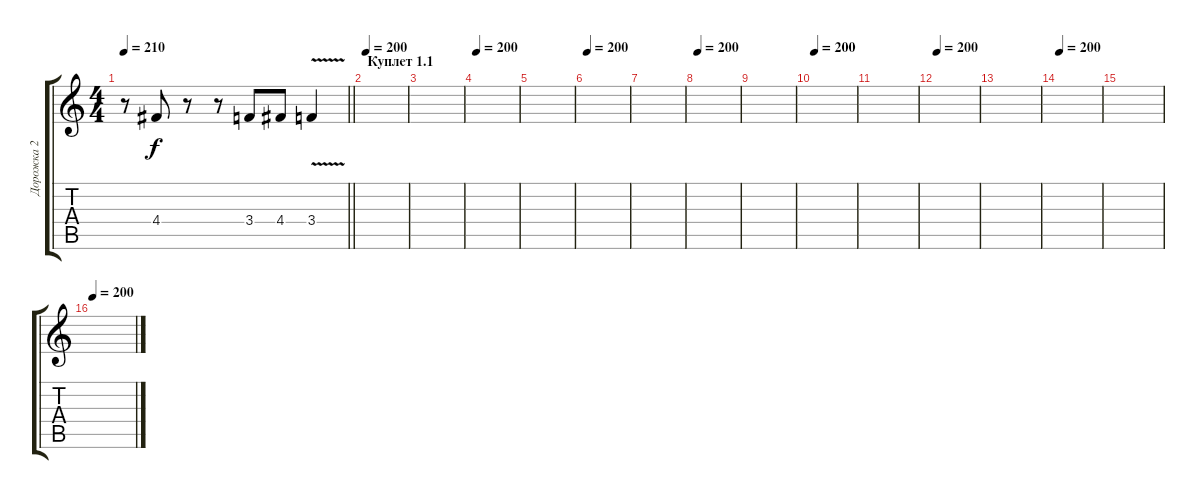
\track ("Дорожка 2" "Дорожка 2") {instrument distortionguitar}
\staff {score tabs}
\tuning (E4 B3 G3 D3 A2 E2) {hide}
\ts (4 4)
\tempo 210
\clef g2
\barLineRight lightlight
\ks c
r.8{dy f} 4.4.8 r.8 r.8 3.4.8 4.4.8 3.4{v}.4 |
\section ("" "Куплет 1.1")
\tempo 200
|
|
\tempo 200
|
|
\tempo 200
|
|
\tempo 200
|
|
\tempo 200
|
|
\tempo 200
|
|
\tempo 200
|
|
\tempo 200
